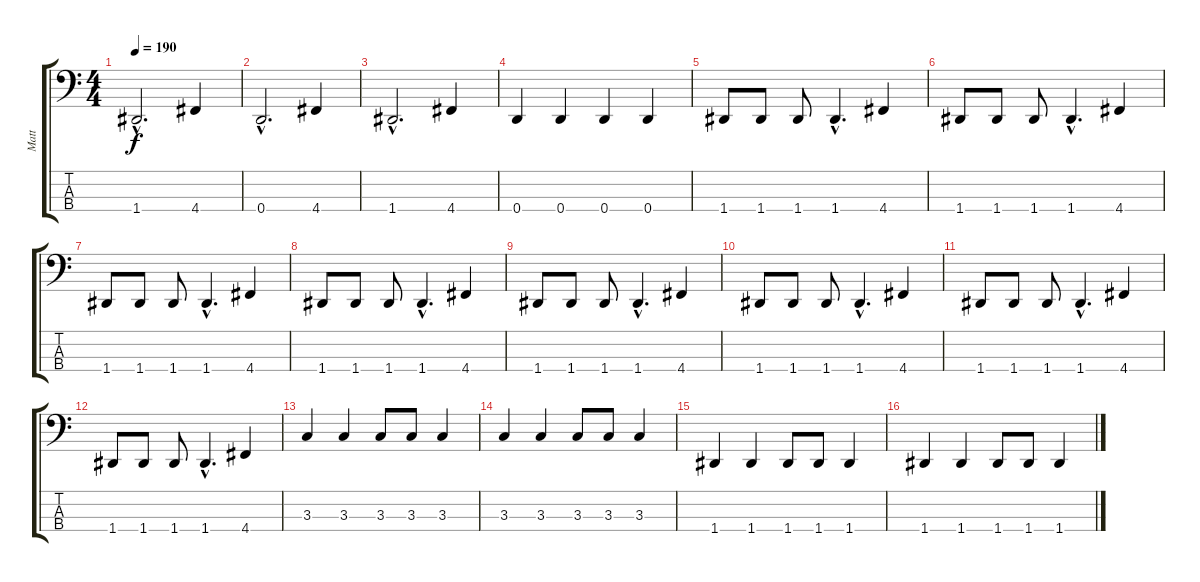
\track ("Matt" "Matt") {instrument electricbasspick}
\staff {score tabs}
\tuning (G2 D2 A1 D1) {hide}
\ts (4 4)
\tempo 190
\clef f4
\ks c
1.4{hac}.2{d dy f} 4.4.4 |
0.4{hac}.2{d} 4.4.4 |
1.4{hac}.2{d} 4.4.4 |
0.4.4 0.4.4 0.4.4 0.4.4 |
1.4.8 1.4.8 1.4.8 1.4{hac}.4{d} 4.4.4 |
1.4.8 1.4.8 1.4.8 1.4{hac}.4{d} 4.4.4 |
1.4.8 1.4.8 1.4.8 1.4{hac}.4{d} 4.4.4 |
1.4.8 1.4.8 1.4.8 1.4{hac}.4{d} 4.4.4 |
1.4.8 1.4.8 1.4.8 1.4{hac}.4{d} 4.4.4 |
1.4.8 1.4.8 1.4.8 1.4{hac}.4{d} 4.4.4 |
1.4.8 1.4.8 1.4.8 1.4{hac}.4{d} 4.4.4 |
1.4.8 1.4.8 1.4.8 1.4{hac}.4{d} 4.4.4 |
3.3.4 3.3.4 3.3.8 3.3.8 3.3.4 |
3.3.4 3.3.4 3.3.8 3.3.8 3.3.4 |
1.4.4 1.4.4 1.4.8 1.4.8 1.4.4 |
1.4.4 1.4.4 1.4.8 1.4.8 1.4.4
